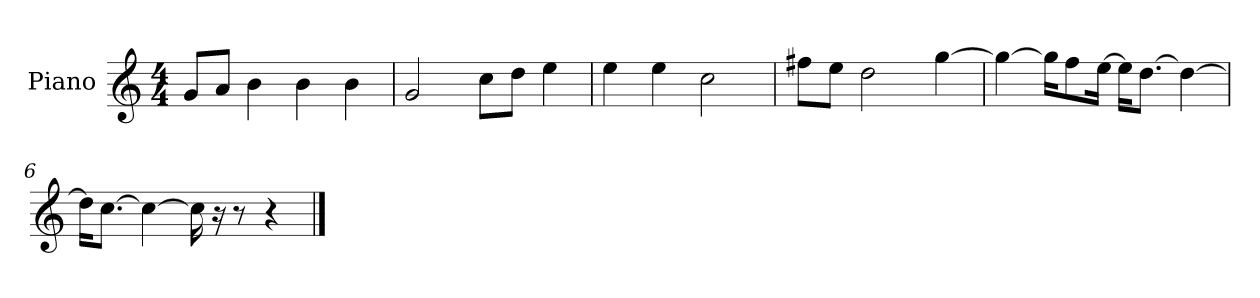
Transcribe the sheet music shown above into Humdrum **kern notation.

**kern
*part1
*staff1
*I"Piano
*I'P-no
*clefG2
*k[]
*M4/4
*MM90
=1
8g/L
8a/J
4b\
4b\
4b\
=2
2g/
8cc\L
8dd\J
4ee\
=3
4ee\
4ee\
2cc\
=4
8ff#X\L
8ee\J
2dd\
[4gg\
=5
4gg\_
16gg\KL]
8ff\
[16ee\Jk
16ee\KL]
[8.dd\J
4dd\_
=6
16dd\KL]
[8.cc\J
4cc\_
16cc\]
16r
8r
4r
==
*-
